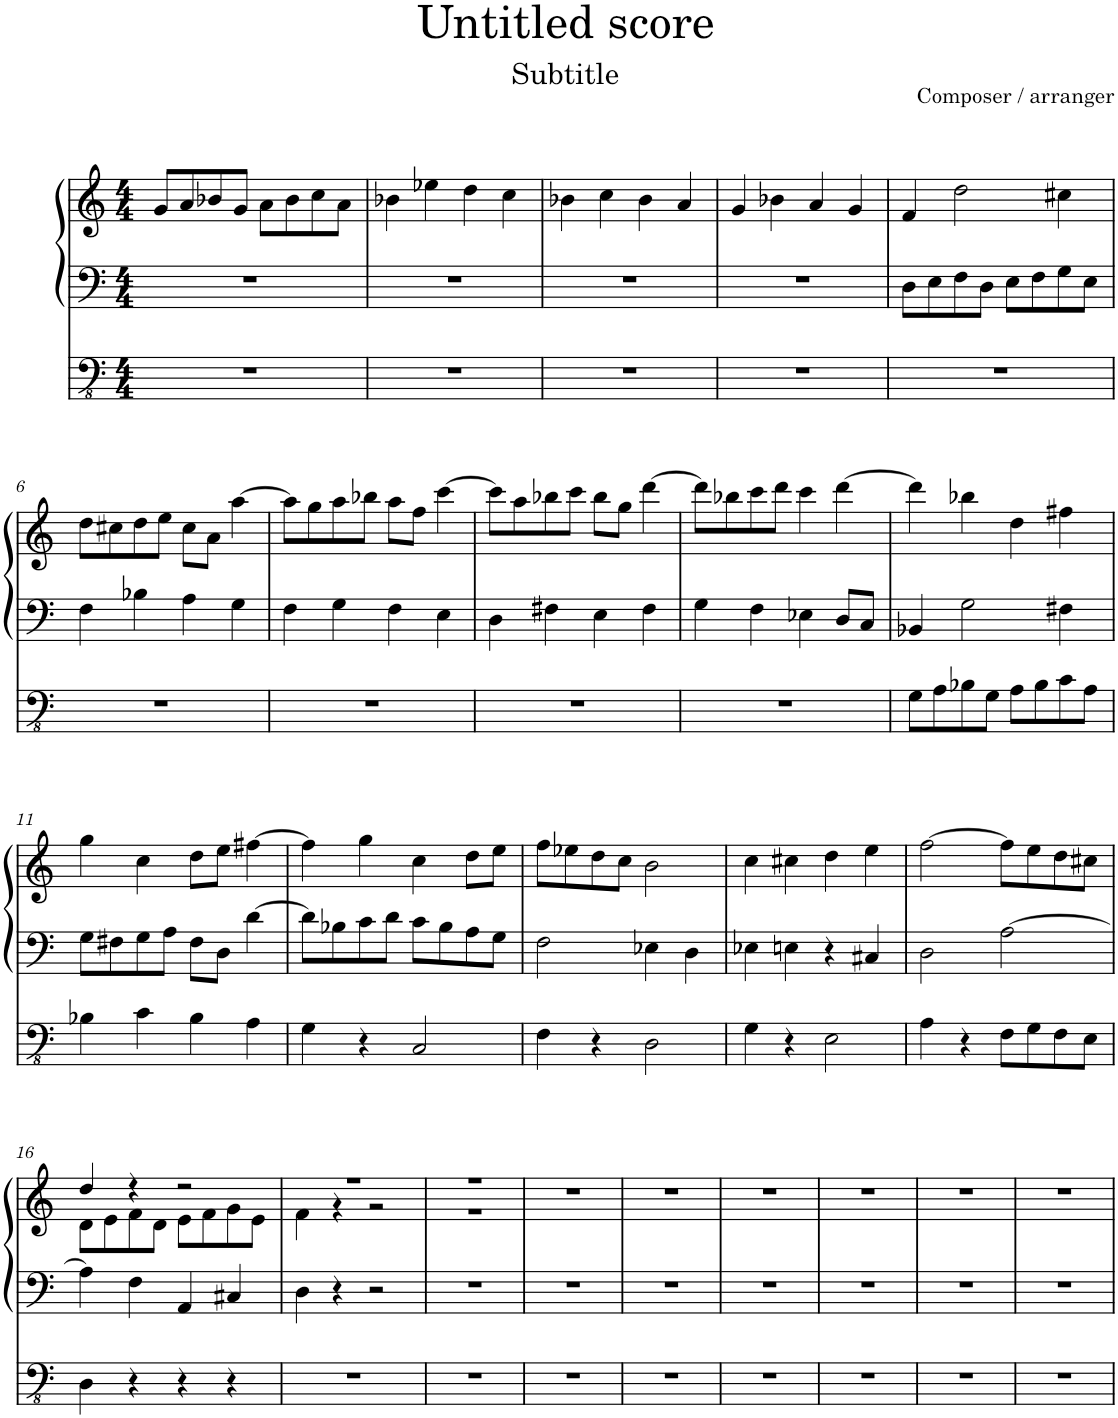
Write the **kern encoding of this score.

**kern	**kern	**kern
*part1	*part1	*part1
*staff3	*staff2	*staff1
*I"Pipe Organ	*	*
*I'Org.	*	*
*clefFv4	*clefF4	*clefG2
*k[]	*k[]	*k[]
*M4/4	*M4/4	*M4/4
=1	=1	=1
1r	1r	8g/L
.	.	8a/
.	.	8b-X/
.	.	8g/J
.	.	8a\L
.	.	8b-\
.	.	8cc\
.	.	8a\J
=2	=2	=2
1r	1r	4b-X\
.	.	4ee-X\
.	.	4dd\
.	.	4cc\
=3	=3	=3
1r	1r	4b-X\
.	.	4cc\
.	.	4b-\
.	.	4a/
=4	=4	=4
1r	1r	4g/
.	.	4b-X\
.	.	4a/
.	.	4g/
=5	=5	=5
1r	8D\L	4f/
.	8E\	.
.	8F\	2dd\
.	8D\J	.
.	8E\L	.
.	8F\	.
.	8G\	4cc#X\
.	8E\J	.
!!LO:LB:g=z
=6	=6	=6
1r	4F\	8dd\L
.	.	8cc#X\
.	4B-X\	8dd\
.	.	8ee\J
.	4A\	8cc#\L
.	.	8a\J
.	4G\	[4aa\
=7	=7	=7
1r	4F\	8aa\L]
.	.	8gg\
.	4G\	8aa\
.	.	8bb-X\J
.	4F\	8aa\L
.	.	8ff\J
.	4E\	[4ccc\
=8	=8	=8
1r	4D\	8ccc\L]
.	.	8aa\
.	4F#X\	8bb-X\
.	.	8ccc\J
.	4E\	8bb-\L
.	.	8gg\J
.	4F#\	[4ddd\
=9	=9	=9
1r	4G\	8ddd\L]
.	.	8bb-X\
.	4F\	8ccc\
.	.	8ddd\J
.	4E-X\	4ccc\
.	8D/L	[4ddd\
.	8C/J	.
=10	=10	=10
8GG\L	4BB-X/	4ddd\]
8AA\	.	.
8BB-X\	2G\	4bb-X\
8GG\J	.	.
8AA\L	.	4dd\
8BB-\	.	.
8C\	4F#X\	4ff#X\
8AA\J	.	.
!!LO:LB:g=z
=11	=11	=11
4BB-X\	8G\L	4gg\
.	8F#X\	.
4C\	8G\	4cc\
.	8A\J	.
4BB-\	8F#\L	8dd\L
.	8D\J	8ee\J
4AA\	[4d\	[4ff#X\
=12	=12	=12
4GG\	8d\L]	4ff#\]
.	8B-X\	.
4r	8c\	4gg\
.	8d\J	.
2CC/	8c\L	4cc\
.	8B-\	.
.	8A\	8dd\L
.	8G\J	8ee\J
=13	=13	=13
4FF\	2F\	8ff\L
.	.	8ee-X\
4r	.	8dd\
.	.	8cc\J
2DD\	4E-X\	2b\
.	4D\	.
=14	=14	=14
4GG\	4E-X\	4cc\
4r	4En\	4cc#X\
2EE\	4r	4dd\
.	4C#X/	4ee\
=15	=15	=15
4AA\	2D\	[2ff\
4r	.	.
8FF\L	[2A\	8ff\L]
8GG\	.	8ee\
8FF\	.	8dd\
8EE\J	.	8cc#X\J
!!LO:LB:g=z
=16	=16	=16
*	*	*^
4DD\	4A\]	4dd/	8d\L
.	.	.	8e\
4r	4F\	4r	8f\
.	.	.	8d\J
4r	4AA/	2r	8e\L
.	.	.	8f\
4r	4C#X/	.	8g\
.	.	.	8e\J
=17	=17	=17	=17
1r	4D\	1r	4f\
.	4r	.	4r
.	2r	.	2r
=18	=18	=18	=18
1r	1r	1r	1r
*	*	*v	*v
=19	=19	=19
1r	1r	1r
=20	=20	=20
1r	1r	1r
=21	=21	=21
1r	1r	1r
=22	=22	=22
1r	1r	1r
=23	=23	=23
1r	1r	1r
=24	=24	=24
1r	1r	1r
=	=	=
*-	*-	*-
